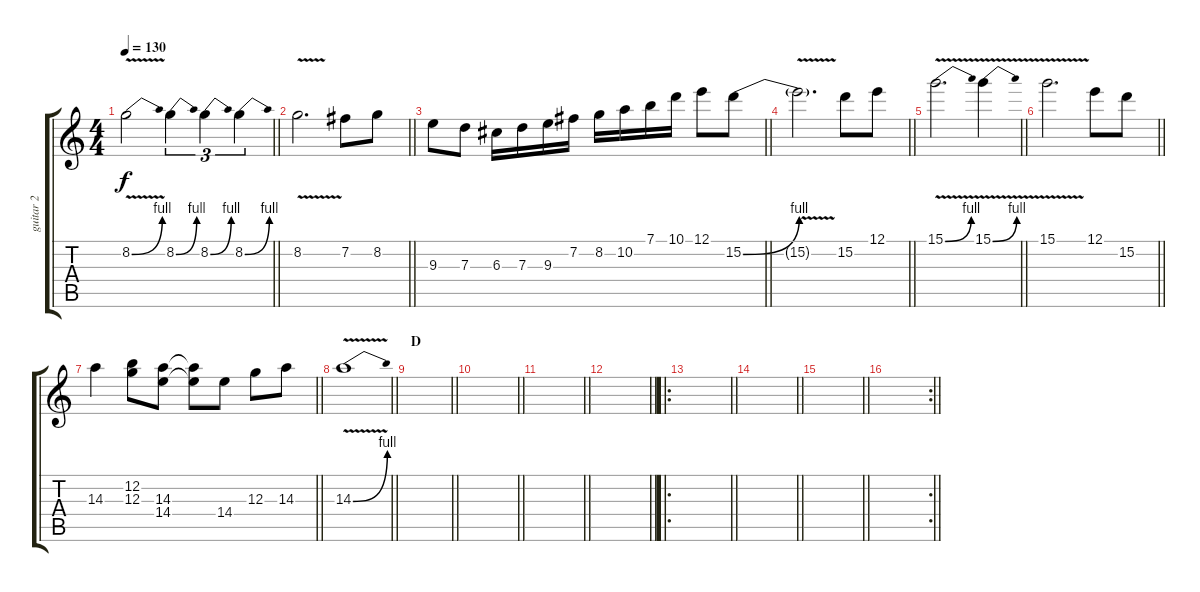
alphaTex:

\track ("guitar 2" "guitar 2") {instrument distortionguitar}
\staff {score tabs}
\tuning (E4 B3 G3 D3 A2 E2) {hide}
\ts (4 4)
\tempo 130
\clef g2
\barLineRight lightlight
\ks c
8.2{be (bend 0 0 60 4) v}.2{dy f} 8.2{be (bend 0 0 60 4)}.4{tu (3 2)} 8.2{be (bend 0 0 60 4)}.4{tu (3 2)} 8.2{be (bend 0 0 60 4)}.4{tu (3 2)} |
\barLineRight lightlight
8.2{v}.2{d} 7.2.8 8.2.8 |
\barLineRight lightlight
9.3.8 7.3.8 6.3.16 7.3.16 9.3.16 7.2.16 8.2.16 10.2.16 7.1.16 10.1.16 12.1.8 15.2{be (bend 0 0 60 4)}.8 |
\barLineRight lightlight
15.2{v t}.2{d} 15.2.8 12.1.8 |
\barLineRight lightlight
15.1{be (bend 0 0 60 4) v}.2{d} 15.1{be (bend 0 0 60 4) v}.4 |
\barLineRight lightlight
15.1{v}.2{d} 12.1.8 15.2.8 |
\barLineRight lightlight
14.3.4 (12.2 12.3).8 (14.3 14.4).8 (14.3{t} 14.4{t}).8 14.4.8 12.3.8 14.3.8 |
\barLineRight lightlight
14.3{be (bend 0 0 60 4) v}.1 |
\section ("" "D")
\barLineRight lightlight
|
\barLineRight lightlight
|
\barLineRight lightlight
|
\barLineRight lightlight
|
\ro
\barLineRight lightlight
|
\barLineRight lightlight
|
\barLineRight lightlight
|
\rc 2
\barLineRight lightlight
